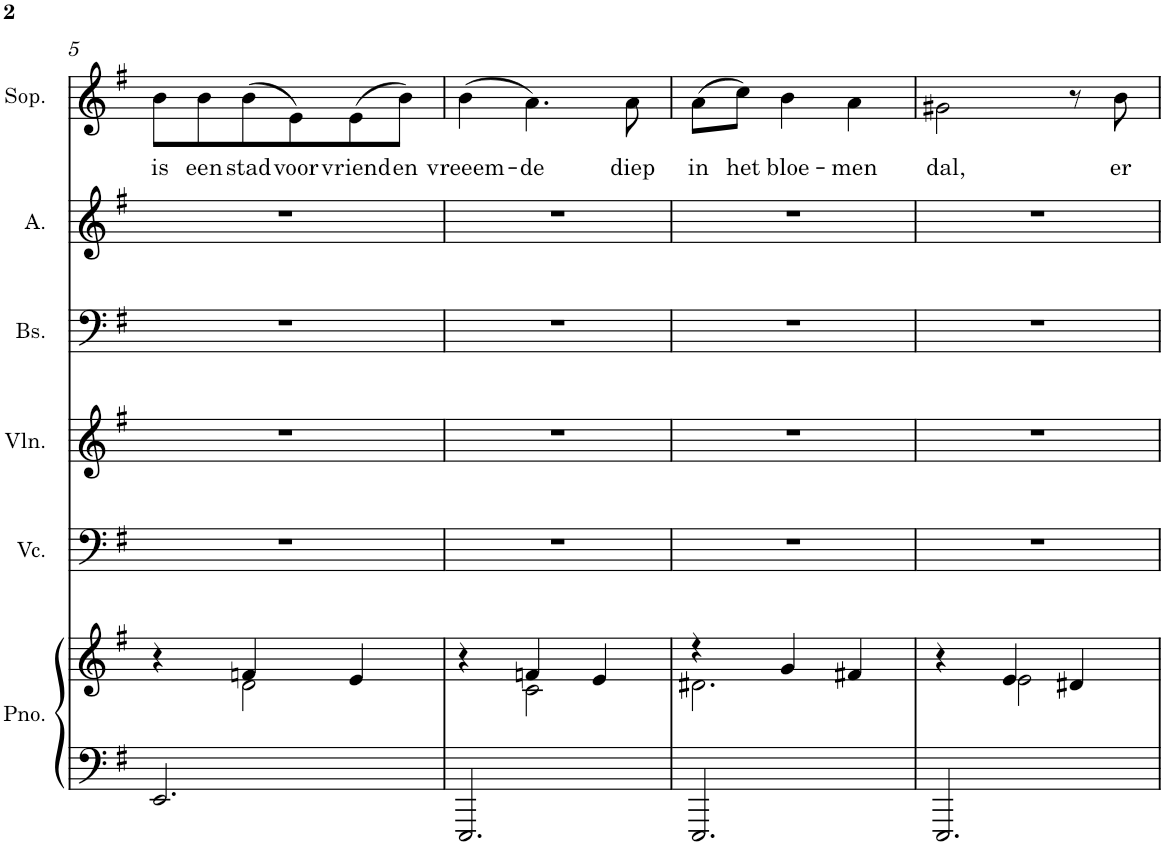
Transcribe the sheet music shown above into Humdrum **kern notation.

**kern	**kern	**kern	**kern	**kern	**kern	**kern	**text
*part6	*part6	*part5	*part4	*part3	*part2	*part1	*part1
*staff7	*staff6	*staff5	*staff4	*staff3	*staff2	*staff1	*staff1
*I"Piano	*	*I"Violoncello	*I"Violin	*I"Bas	*I"Alt	*I"Sopraan	*
*I'Pno.	*	*I'Vc.	*I'Vln.	*I'Bs.	*I'A.	*I'Sop.	*
!!LO:PB:g=z
*clefF4	*clefG2	*clefF4	*clefG2	*clefF4	*clefG2	*clefG2	*
*k[f#]	*k[f#]	*k[f#]	*k[f#]	*k[f#]	*k[f#]	*k[f#]	*
*M3/4	*M3/4	*M3/4	*M3/4	*M3/4	*M3/4	*M3/4	*
=5	=5	=5	=5	=5	=5	=5	=5
*	*^	*	*	*	*	*	*
!	!	!	!	!	!	!	!	!LO:LY:b
2.EE/	4r	4ryy	2.r	2.r	2.r	2.r	8b\L	is
!	!	!	!	!	!	!	!	!LO:LY:b
.	.	.	.	.	.	.	8b\	een
!	!	!	!	!	!	!	!	!LO:LY:b
.	4fn/	2d\	.	.	.	.	(>8b\	stad
!	!	!	!	!	!	!	!	!LO:LY:b
.	.	.	.	.	.	.	8e\)	voor
!	!	!	!	!	!	!	!	!LO:LY:b
.	4e/	.	.	.	.	.	(>8e\	vriend
!	!	!	!	!	!	!	!	!LO:LY:b
.	.	.	.	.	.	.	8b\J)	en
=6	=6	=6	=6	=6	=6	=6	=6	=6
!	!	!	!	!	!	!	!	!LO:LY:b
2.EEE/	4r	4ryy	2.r	2.r	2.r	2.r	(>4b\	vreeem-
!	!	!	!	!	!	!	!	!LO:LY:b
.	4fn/	2c\	.	.	.	.	4.a\)	-de
.	4e/	.	.	.	.	.	.	.
!	!	!	!	!	!	!	!	!LO:LY:b
.	.	.	.	.	.	.	8a\	diep
=7	=7	=7	=7	=7	=7	=7	=7	=7
!	!	!	!	!	!	!	!	!LO:LY:b
2.EEE/	4r	2.d#X\	2.r	2.r	2.r	2.r	(>8a\L	in
!	!	!	!	!	!	!	!	!LO:LY:b
.	.	.	.	.	.	.	8cc\J)	het
!	!	!	!	!	!	!	!	!LO:LY:b
.	4g/	.	.	.	.	.	4b\	bloe-
!	!	!	!	!	!	!	!	!LO:LY:b
.	4f#X/	.	.	.	.	.	4a\	-men
=8	=8	=8	=8	=8	=8	=8	=8	=8
!	!	!	!	!	!	!	!	!LO:LY:b
2.EEE/	4r	4ryy	2.r	2.r	2.r	2.r	2g#X\	dal,
.	4e/	2e\	.	.	.	.	.	.
.	4d#X/	.	.	.	.	.	8r	.
!	!	!	!	!	!	!	!	!LO:LY:b
.	.	.	.	.	.	.	8b\	er
*	*v	*v	*	*	*	*	*	*
=	=	=	=	=	=	=	=
*-	*-	*-	*-	*-	*-	*-	*-
